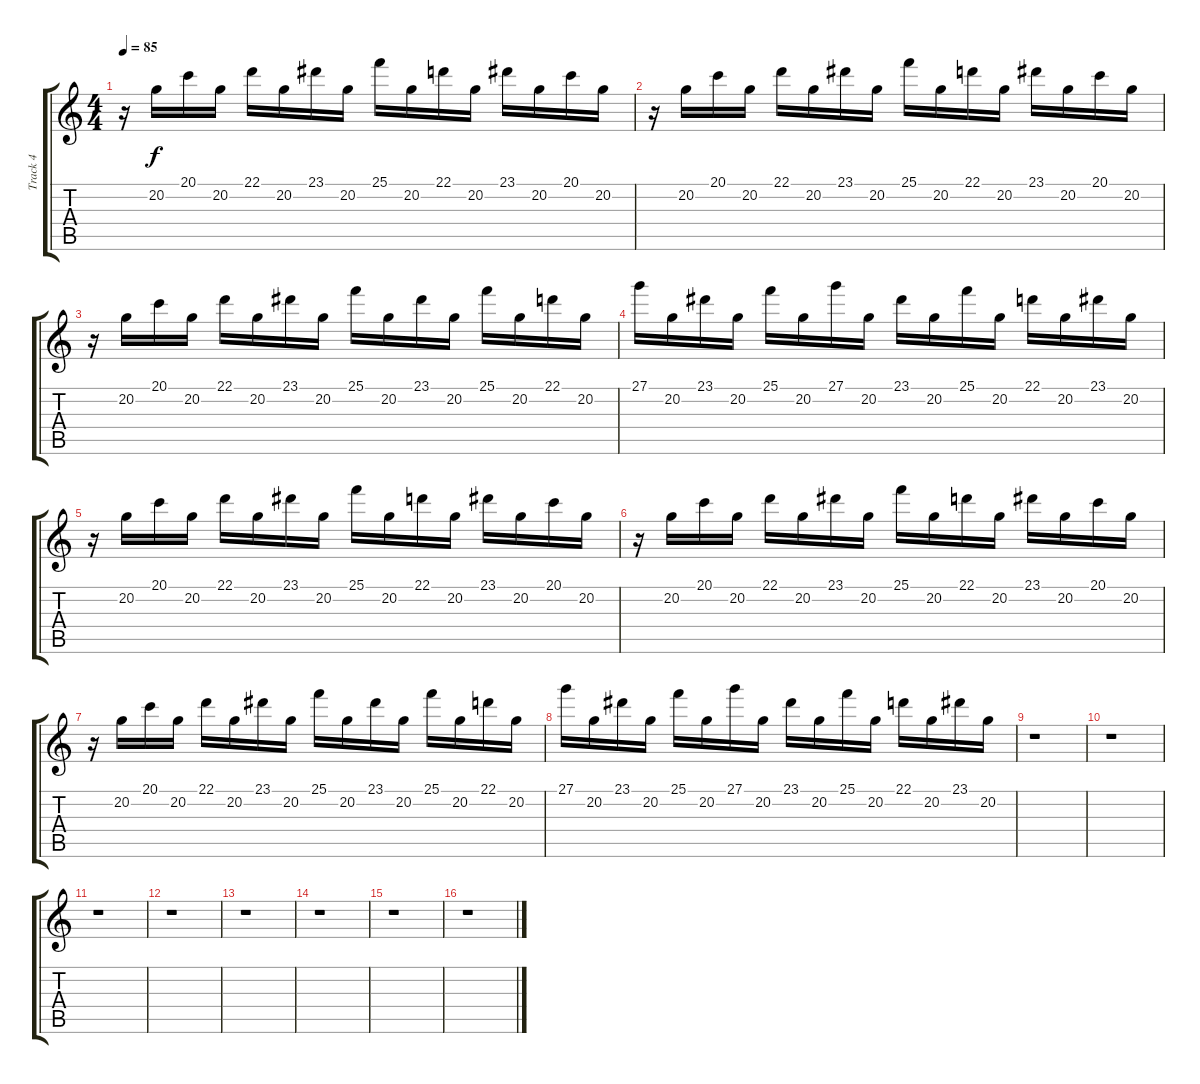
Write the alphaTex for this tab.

\track ("Track 4" "Track 4") {instrument drawbarorgan}
\staff {score tabs}
\tuning (E4 B3 G3 D3 A2 E2) {hide}
\ts (4 4)
\tempo 85
\clef g2
\ks c
r.16{dy f} 20.2.16 20.1.16 20.2.16 22.1.16 20.2.16 23.1.16 20.2.16 25.1.16 20.2.16 22.1.16 20.2.16 23.1.16 20.2.16 20.1.16 20.2.16 |
r.16 20.2.16 20.1.16 20.2.16 22.1.16 20.2.16 23.1.16 20.2.16 25.1.16 20.2.16 22.1.16 20.2.16 23.1.16 20.2.16 20.1.16 20.2.16 |
r.16 20.2.16 20.1.16 20.2.16 22.1.16 20.2.16 23.1.16 20.2.16 25.1.16 20.2.16 23.1.16 20.2.16 25.1.16 20.2.16 22.1.16 20.2.16 |
27.1.16 20.2.16 23.1.16 20.2.16 25.1.16 20.2.16 27.1.16 20.2.16 23.1.16 20.2.16 25.1.16 20.2.16 22.1.16 20.2.16 23.1.16 20.2.16 |
r.16 20.2.16 20.1.16 20.2.16 22.1.16 20.2.16 23.1.16 20.2.16 25.1.16 20.2.16 22.1.16 20.2.16 23.1.16 20.2.16 20.1.16 20.2.16 |
r.16 20.2.16 20.1.16 20.2.16 22.1.16 20.2.16 23.1.16 20.2.16 25.1.16 20.2.16 22.1.16 20.2.16 23.1.16 20.2.16 20.1.16 20.2.16 |
r.16 20.2.16 20.1.16 20.2.16 22.1.16 20.2.16 23.1.16 20.2.16 25.1.16 20.2.16 23.1.16 20.2.16 25.1.16 20.2.16 22.1.16 20.2.16 |
27.1.16 20.2.16 23.1.16 20.2.16 25.1.16 20.2.16 27.1.16 20.2.16 23.1.16 20.2.16 25.1.16 20.2.16 22.1.16 20.2.16 23.1.16 20.2.16 |
r.1 |
r.1 |
r.1 |
r.1 |
r.1 |
r.1 |
r.1 |
r.1
